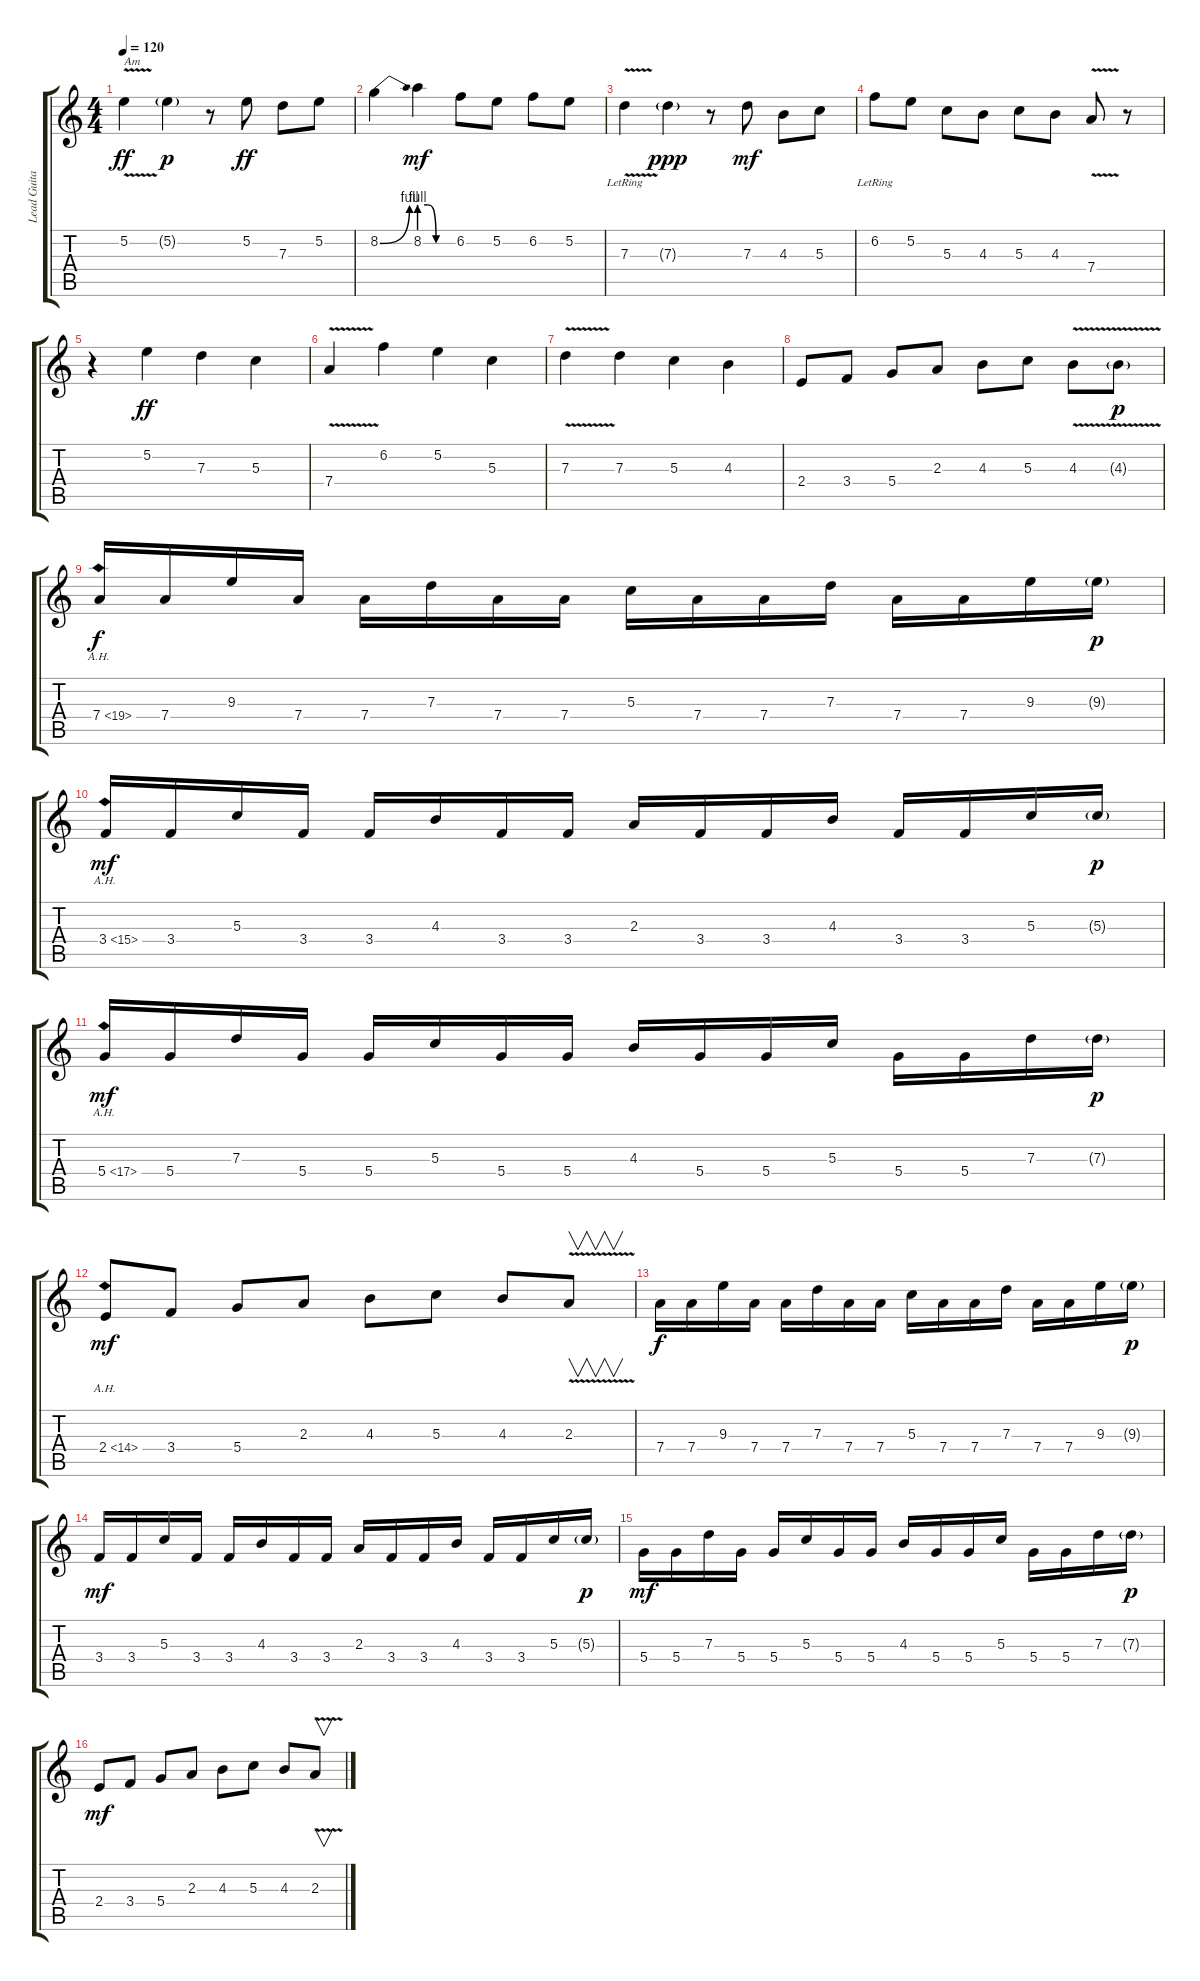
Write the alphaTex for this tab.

\track ("Lead Guitarist(Aashik)" "Lead Guita") {instrument distortionguitar}
\staff {score tabs}
\tuning (E4 B3 G3 D3 A2 E2) {hide}
\ts (4 4)
\tempo 120
\clef g2
\ks c
5.2{v}.4{txt "Am" dy ff} 5.2{g}.4{dy p} r.8 5.2.8{dy ff} 7.3.8 5.2.8 |
8.2{be (bend 0 0 60 4)}.4 8.2{be (custom 0 4 15 4 30 0 60 0)}.4{dy mf} 6.2.8 5.2.8 6.2.8 5.2.8 |
7.3{v lr}.4 7.3{g}.4{dy ppp} r.8 7.3.8{dy mf} 4.3.8 5.3.8 |
6.2{lr}.8 5.2.8 5.3.8 4.3.8 5.3.8 4.3.8 7.4{v}.8 r.8 |
r.4 5.2.4{dy ff} 7.3.4 5.3.4 |
7.4{v}.4 6.2.4 5.2.4 5.3.4 |
7.3{v}.4 7.3.4 5.3.4 4.3.4 |
2.4.8 3.4.8 5.4.8 2.3.8 4.3.8 5.3.8 4.3{v}.8 4.3{v g}.8{dy p} |
7.4{ah 12}.16{dy f} 7.4.16 9.3.16 7.4.16 7.4.16 7.3.16 7.4.16 7.4.16 5.3.16 7.4.16 7.4.16 7.3.16 7.4.16 7.4.16 9.3.16 9.3{g}.16{dy p} |
3.4{ah 12}.16{dy mf} 3.4.16 5.3.16 3.4.16 3.4.16 4.3.16 3.4.16 3.4.16 2.3.16 3.4.16 3.4.16 4.3.16 3.4.16 3.4.16 5.3.16 5.3{g}.16{dy p} |
5.4{ah 12}.16{dy mf} 5.4.16 7.3.16 5.4.16 5.4.16 5.3.16 5.4.16 5.4.16 4.3.16 5.4.16 5.4.16 5.3.16 5.4.16 5.4.16 7.3.16 7.3{g}.16{dy p} |
2.4{ah 12}.8{dy mf} 3.4.8 5.4.8 2.3.8 4.3.8 5.3.8 4.3.8 2.3{v}.8{v} |
7.4.16{dy f} 7.4.16 9.3.16 7.4.16 7.4.16 7.3.16 7.4.16 7.4.16 5.3.16 7.4.16 7.4.16 7.3.16 7.4.16 7.4.16 9.3.16 9.3{g}.16{dy p} |
3.4.16{dy mf} 3.4.16 5.3.16 3.4.16 3.4.16 4.3.16 3.4.16 3.4.16 2.3.16 3.4.16 3.4.16 4.3.16 3.4.16 3.4.16 5.3.16 5.3{g}.16{dy p} |
5.4.16{dy mf} 5.4.16 7.3.16 5.4.16 5.4.16 5.3.16 5.4.16 5.4.16 4.3.16 5.4.16 5.4.16 5.3.16 5.4.16 5.4.16 7.3.16 7.3{g}.16{dy p} |
2.4.8{dy mf} 3.4.8 5.4.8 2.3.8 4.3.8 5.3.8 4.3.8 2.3{v}.8{v}
